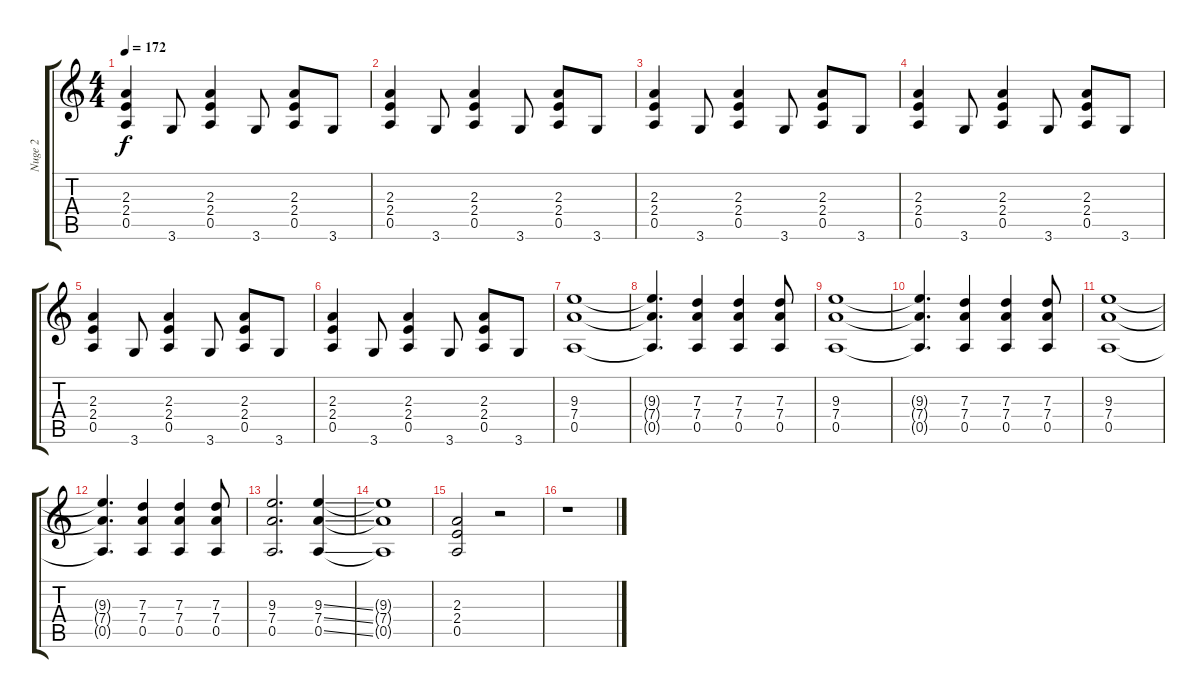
\track ("Nuge 2" "Nuge 2") {instrument overdrivenguitar}
\staff {score tabs}
\tuning (E4 B3 G3 D3 A2 E2) {hide}
\ts (4 4)
\tempo 172
\clef g2
\ks c
(2.3 2.4 0.5).4{dy f} 3.6.8 (2.3 2.4 0.5).4 3.6.8 (2.3 2.4 0.5).8 3.6.8 |
(2.3 2.4 0.5).4 3.6.8 (2.3 2.4 0.5).4 3.6.8 (2.3 2.4 0.5).8 3.6.8 |
(2.3 2.4 0.5).4 3.6.8 (2.3 2.4 0.5).4 3.6.8 (2.3 2.4 0.5).8 3.6.8 |
(2.3 2.4 0.5).4 3.6.8 (2.3 2.4 0.5).4 3.6.8 (2.3 2.4 0.5).8 3.6.8 |
(2.3 2.4 0.5).4 3.6.8 (2.3 2.4 0.5).4 3.6.8 (2.3 2.4 0.5).8 3.6.8 |
(2.3 2.4 0.5).4 3.6.8 (2.3 2.4 0.5).4 3.6.8 (2.3 2.4 0.5).8 3.6.8 |
(9.3 7.4 0.5).1 |
(9.3{t} 7.4{t} 0.5{t}).4{d} (7.3 7.4 0.5).4 (7.3 7.4 0.5).4 (7.3 7.4 0.5).8 |
(9.3 7.4 0.5).1 |
(9.3{t} 7.4{t} 0.5{t}).4{d} (7.3 7.4 0.5).4 (7.3 7.4 0.5).4 (7.3 7.4 0.5).8 |
(9.3 7.4 0.5).1 |
(9.3{t} 7.4{t} 0.5{t}).4{d} (7.3 7.4 0.5).4 (7.3 7.4 0.5).4 (7.3 7.4 0.5).8 |
(9.3 7.4 0.5).2{d} (9.3{ss} 7.4{ss} 0.5{ss}).4 |
(9.3{t} 7.4{t} 0.5{t}).1 |
(2.3 2.4 0.5).2 r.2 |
r.1
